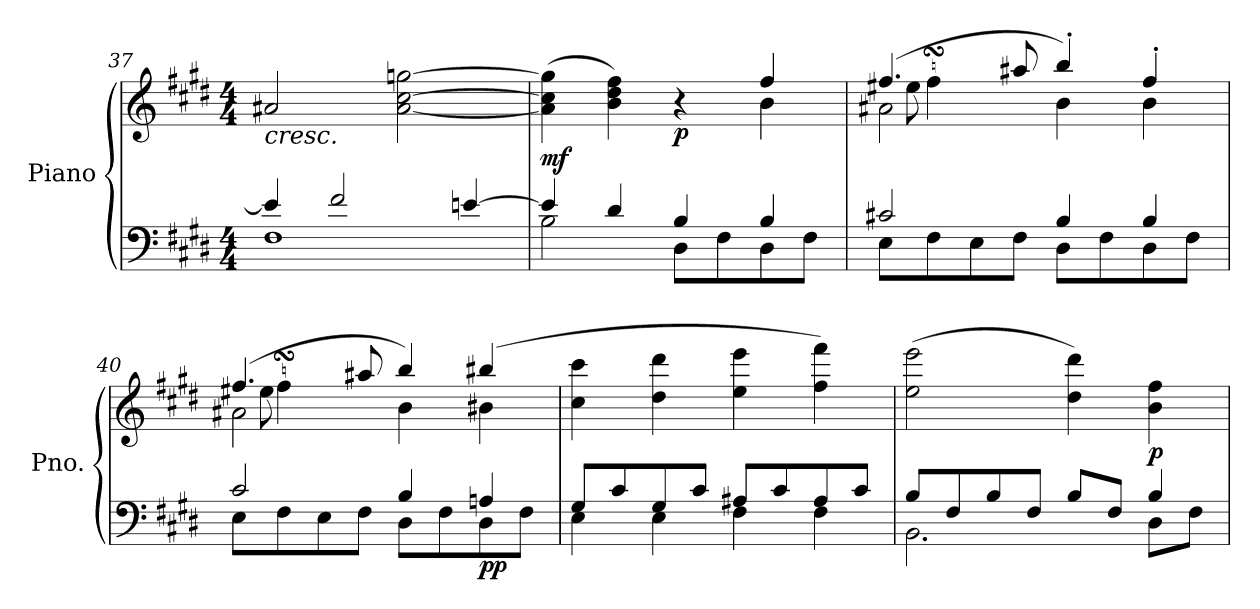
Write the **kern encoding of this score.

**kern	**kern	**dynam
*part1	*part1	*part1
*staff2	*staff1	*staff1/2
*I"Piano	*	*
*I'Pno.	*	*
*clefF4	*clefG2	*
*k[f#c#g#d#]	*k[f#c#g#d#]	*
*M4/4	*M4/4	*
=37	=37	=37
*^	*	*
!	!	!	!LO:HP:b
4e#/]	1F#	2a#X/	<
2f#/	.	.	.
.	.	[2a#\ [2cc#\ [2ggn\	.
[4en/	.	.	.
!!LO:LB:g=z
=38	=38	=38	=38
*	*	*^	*
!	!	!	!	!LO:DY:b
4e/]	2B\	(>4a#\] 4cc#\] 4gg\]	2.ryy	mf
4d#/	.	4b\ 4dd#\ 4ff#\)	.	.
!	!	!	!	!LO:DY:n=1:b
4B/	8D#\L	4r	.	[ p
.	8F#\	.	.	.
4B/	8D#\	4ff#/	4b\	.
.	8F#\J	.	.	.
=39	=39	=39	=39	=39
*	*	*	*^	*
2c#X/	8E\L	(>4.ff#/	2a#X\	8ee#X\	.
.	8F#\	.	.	4ff#sSSS\	.
.	8E\	.	.	.	.
.	8F#\J	8aa#X/	.	2ryy	.
4B/	8D#\L	4bb'/)	4b\	.	.
.	8F#\	.	.	.	.
4B/	8D#\	4ff#'/	4b\	.	.
.	8F#\J	.	.	8ryy	.
=40	=40	=40	=40	=40	=40
2c#/	8E\L	(>4.ff#/	2a#X\	8ee#X\	.
.	8F#\	.	.	4ff#sSSS\	.
.	8E\	.	.	.	.
.	8F#\J	8aa#X/	.	2ryy	.
4B/	8D#\L	4bb/)	4b\	.	.
.	8F#\	.	.	.	.
!	!	!	!	!	!LO:DY:b=2
!	!	!	!	!	!LO:DY:n=1:b
4An/	8D#\	(>4bb#X/	4b#X\	.	p p
.	8F#\J	.	.	8ryy	.
*	*	*v	*v	*v	*
=41	=41	=41	=41
8G#/L	4E\	4cc#\ 4ccc#\	.
8c#/	.	.	.
8G#/	4E\	4dd#\ 4ddd#\	.
8c#/J	.	.	.
8A#X/L	4F#\	4ee\ 4eee\	.
8c#/	.	.	.
8A#/	4F#\	4ff#\ 4fff#\)	.
8c#/J	.	.	.
!!LO:PB:g=z
=42	=42	=42	=42
8B/L	2.BB\	(>2ee\ 2eee\	.
8F#/	.	.	.
8B/	.	.	.
8F#/J	.	.	.
8B/L	.	4dd#\ 4ddd#\)	.
8F#/J	.	.	.
!	!	!	!LO:DY:b
4B/	8D#\L	4b\ 4ff#\	p
.	8F#\J	.	.
*v	*v	*	*
=	=	=
*-	*-	*-
